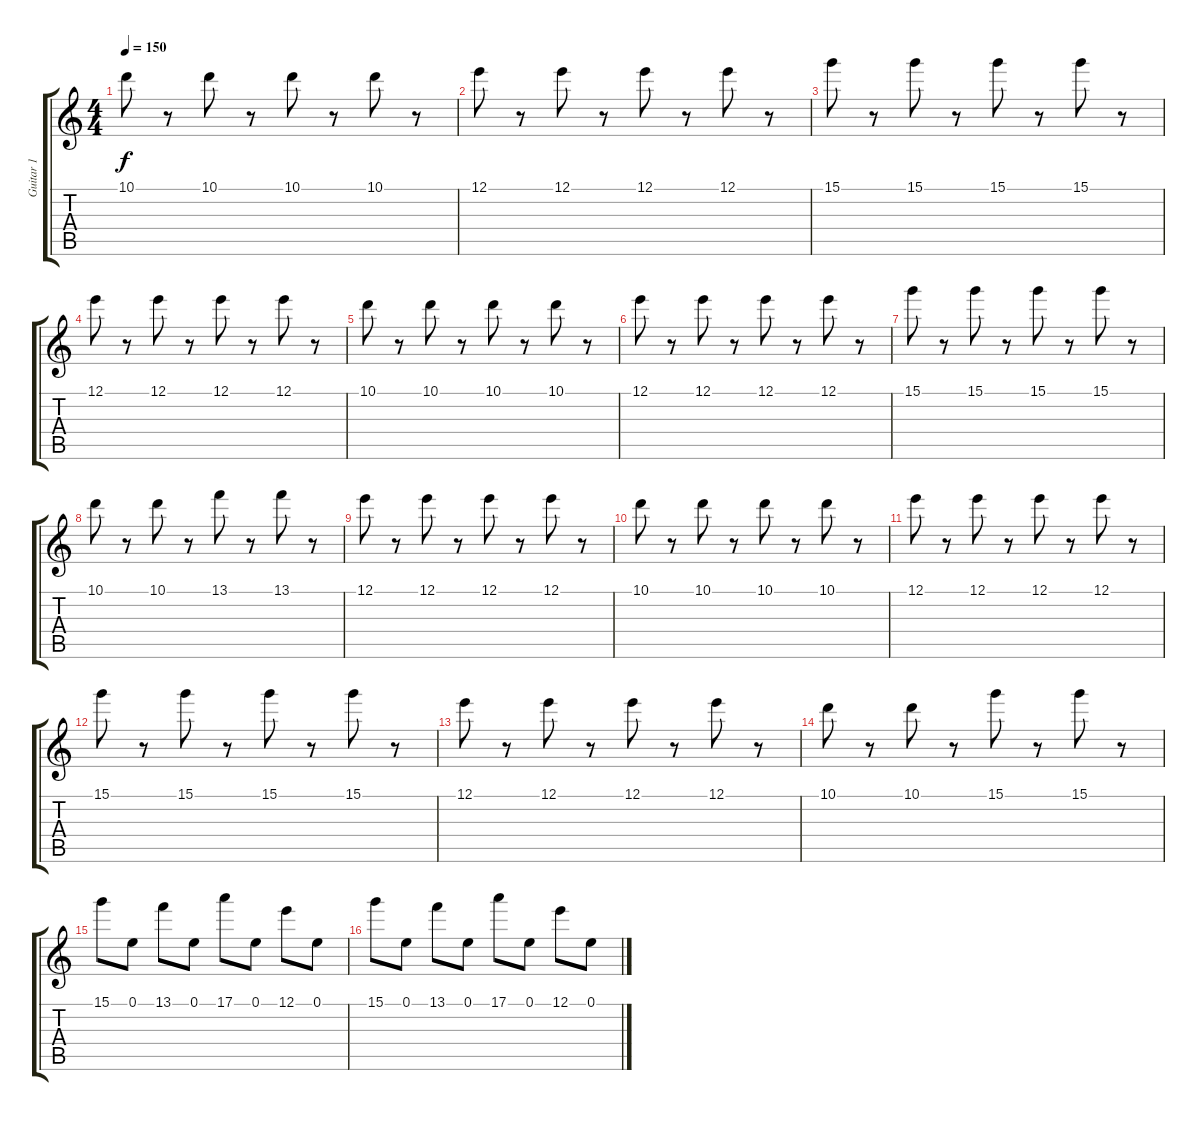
\track ("Guitar 1" "Guitar 1") {instrument overdrivenguitar}
\staff {score tabs}
\tuning (E4 B3 G3 D3 A2 E2) {hide}
\ts (4 4)
\tempo 150
\clef g2
\ks c
10.1.8{dy f} r.8 10.1.8 r.8 10.1.8 r.8 10.1.8 r.8 |
12.1.8 r.8 12.1.8 r.8 12.1.8 r.8 12.1.8 r.8 |
15.1.8 r.8 15.1.8 r.8 15.1.8 r.8 15.1.8 r.8 |
12.1.8 r.8 12.1.8 r.8 12.1.8 r.8 12.1.8 r.8 |
10.1.8 r.8 10.1.8 r.8 10.1.8 r.8 10.1.8 r.8 |
12.1.8 r.8 12.1.8 r.8 12.1.8 r.8 12.1.8 r.8 |
15.1.8 r.8 15.1.8 r.8 15.1.8 r.8 15.1.8 r.8 |
10.1.8 r.8 10.1.8 r.8 13.1.8 r.8 13.1.8 r.8 |
12.1.8 r.8 12.1.8 r.8 12.1.8 r.8 12.1.8 r.8 |
10.1.8 r.8 10.1.8 r.8 10.1.8 r.8 10.1.8 r.8 |
12.1.8 r.8 12.1.8 r.8 12.1.8 r.8 12.1.8 r.8 |
15.1.8 r.8 15.1.8 r.8 15.1.8 r.8 15.1.8 r.8 |
12.1.8 r.8 12.1.8 r.8 12.1.8 r.8 12.1.8 r.8 |
10.1.8 r.8 10.1.8 r.8 15.1.8 r.8 15.1.8 r.8 |
15.1.8 0.1.8 13.1.8 0.1.8 17.1.8 0.1.8 12.1.8 0.1.8 |
15.1.8 0.1.8 13.1.8 0.1.8 17.1.8 0.1.8 12.1.8 0.1.8
